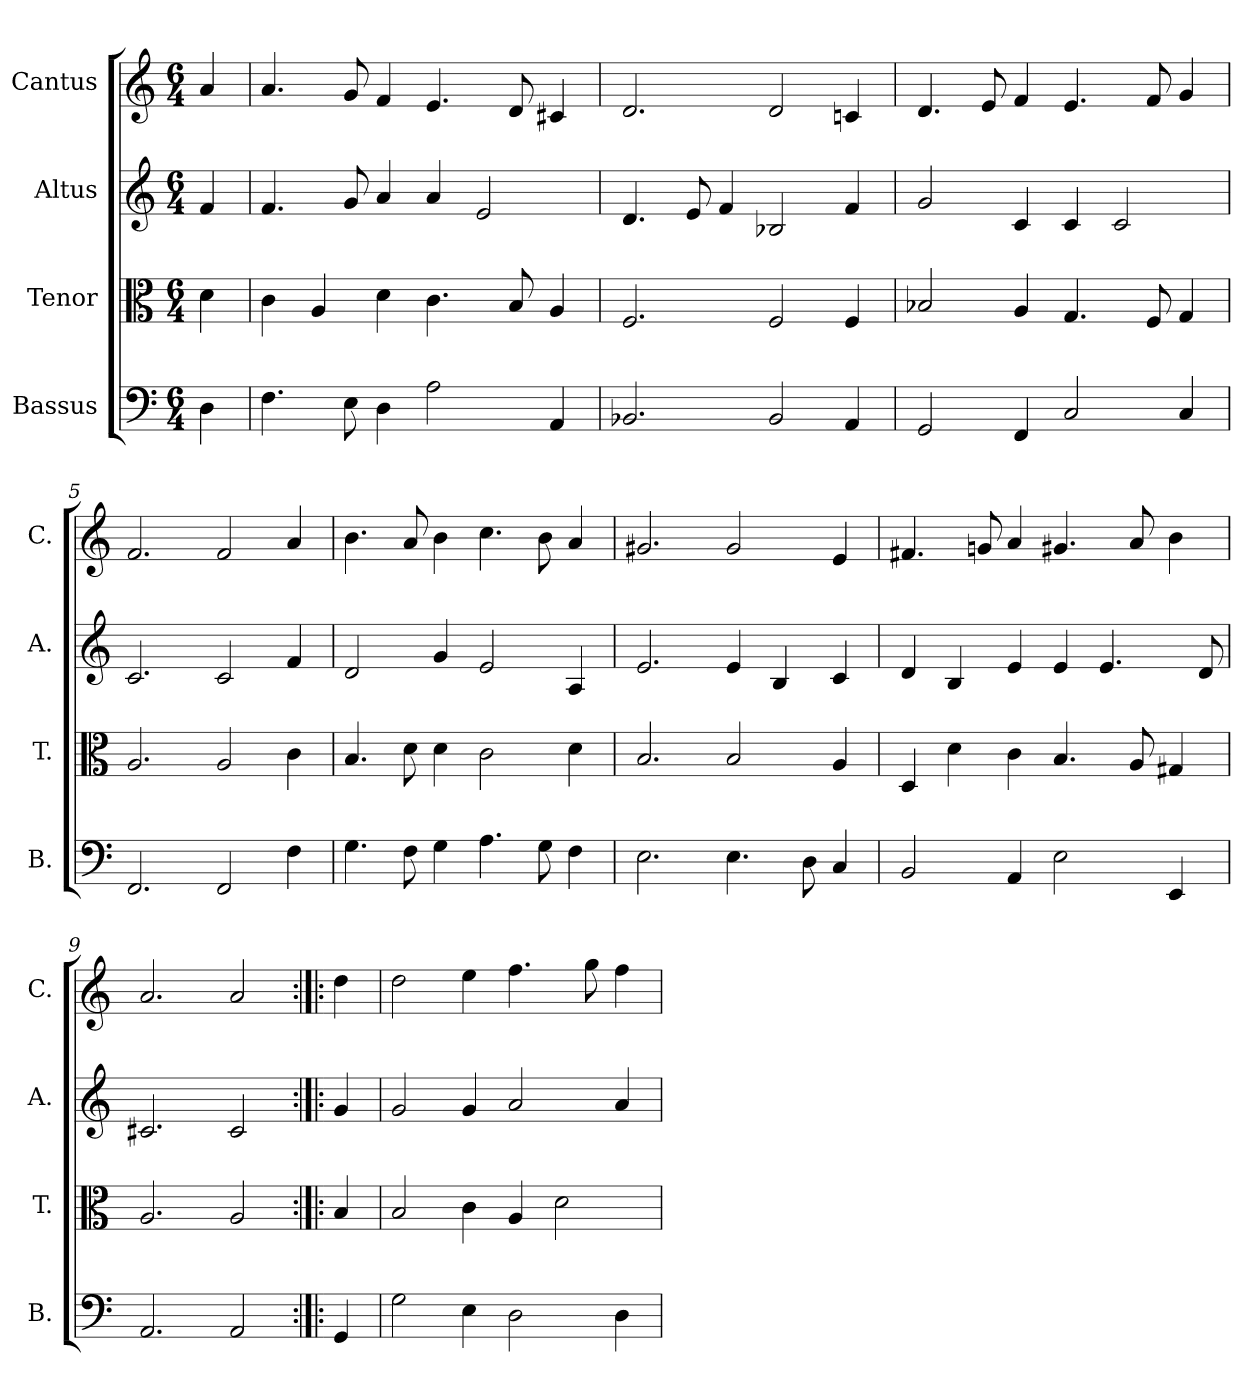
**kern	**kern	**kern	**kern
*part4	*part3	*part2	*part1
*staff4	*staff3	*staff2	*staff1
*I"Bassus	*I"Tenor	*I"Altus	*I"Cantus
*I'B.	*I'T.	*I'A.	*I'C.
*clefF4	*clefC3	*clefG2	*clefG2
*k[]	*k[]	*k[]	*k[]
*C:	*C:	*C:	*C:
*M6/4	*M6/4	*M6/4	*M6/4
=1	=1	=1	=1
4D\	4d\	4f/	4a/
=2	=2	=2	=2
4.F\	4c\	4.f/	4.a/
.	4A/	.	.
8E\	.	8g/	8g/
4D\	4d\	4a/	4f/
2A\	4.c\	4a/	4.e/
.	.	2e/	.
.	8B/	.	8d/
4AA/	4A/	.	4c#X/
=3	=3	=3	=3
2.BB-X/	2.F/	4.d/	2.d/
.	.	8e/	.
.	.	4f/	.
2BB-/	2F/	2B-X/	2d/
4AA/	4F/	4f/	4cn/
=4	=4	=4	=4
2GG/	2B-X/	2g/	4.d/
.	.	.	8e/
4FF/	4A/	4c/	4f/
2C/	4.G/	4c/	4.e/
.	.	2c/	.
.	8F/	.	8f/
4C/	4G/	.	4g/
=5	=5	=5	=5
2.FF/	2.A/	2.c/	2.f/
2FF/	2A/	2c/	2f/
4F\	4c\	4f/	4a/
=6	=6	=6	=6
4.G\	4.B/	2d/	4.b\
8F\	8d\	.	8a/
4G\	4d\	4g/	4b\
4.A\	2c\	2e/	4.cc\
8G\	.	.	8b\
4F\	4d\	4A/	4a/
=7	=7	=7	=7
2.E\	2.B/	2.e/	2.g#X/
4.E\	2B/	4e/	2g#/
.	.	4B/	.
8D\	.	.	.
4C/	4A/	4c/	4e/
=8	=8	=8	=8
2BB/	4D/	4d/	4.f#X/
.	4d\	4B/	.
.	.	.	8gn/
4AA/	4c\	4e/	4a/
2E\	4.B/	4e/	4.g#X/
.	.	4.e/	.
.	8A/	.	8a/
4EE/	4G#X/	.	4b\
.	.	8d/	.
=9	=9	=9	=9
2.AA/	2.A/	2.c#X/	2.a/
2AA/	2A/	2c#/	2a/
!!LO:LB:g=z
=10:|!|:	=10:|!|:	=10:|!|:	=10:|!|:
4GG/	4B/	4g/	4dd\
=11	=11	=11	=11
2G\	2B/	2g/	2dd\
4E\	4c\	4g/	4ee\
2D\	4A/	2a/	4.ff\
.	2d\	.	.
.	.	.	8gg\
4D\	.	4a/	4ff\
=	=	=	=
*-	*-	*-	*-
